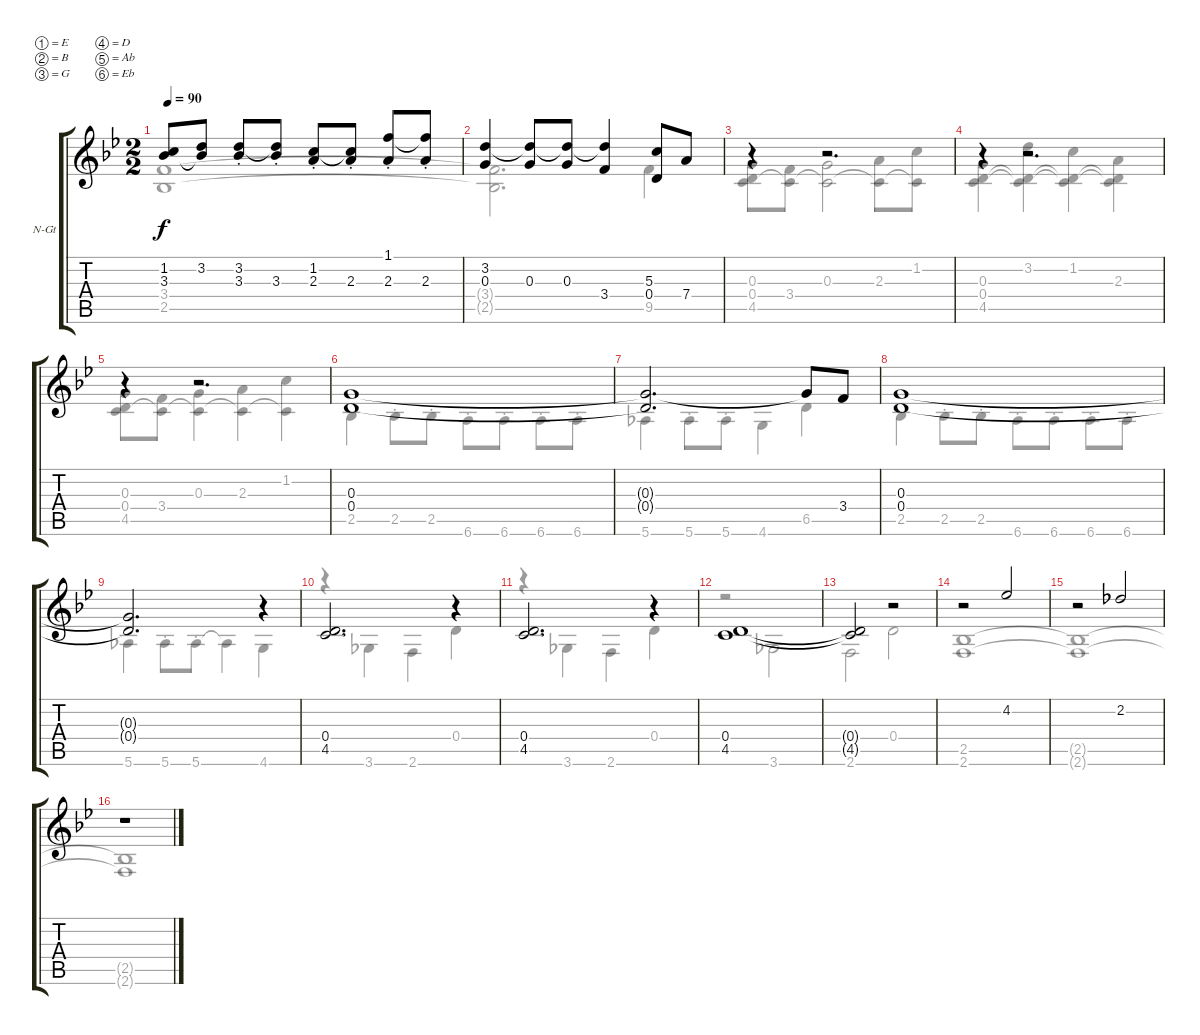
\bracketExtendMode groupsimilarinstruments
\firstSystemTrackNameOrientation horizontal
\otherSystemsTrackNameOrientation horizontal
\track ("Piste 1" "N-Gt") {instrument acousticguitarnylon}
\staff {score tabs}
\tuning (E4 B3 G3 D3 Ab2 Eb2)
\voice
\ts (2 2)
\tempo 90
\clef g2
\ks bb
(1.2 3.3).8{dy f} (3.2 3.3{t}).8 (3.2 3.3{st}).8 (3.2{t} 3.3{st}).8 (1.2 2.3{st}).8 (1.2{t} 2.3{st}).8 (1.1 2.3{st}).8 (1.1{t} 2.3{st}).8 |
(3.2 0.3).4 (0.3 3.2{t}).8 (0.3 3.2{t}).8 (3.2{t} 3.4).4 (5.3 0.4).8 7.4.8 |
r.4 r.2{d} |
r.4 r.2{d} |
r.4 r.2{d} |
(0.3 0.4).1 |
(0.3{t} 0.4{t}).2{d} 0.3{t}.8 3.4.8 |
(0.3 0.4).1 |
(0.3{t} 0.4{t}).2{d} r.4 |
(0.4 4.5).2{d} r.4 |
(0.4 4.5).2{d} r.4 |
(0.4 4.5).1 |
(0.4{t} 4.5{t}).2 r.2 |
r.2 4.2.2 |
r.2 2.2.2 |
r.1
\voice
\clef g2
\ottava regular
\simile none
\ks bb
(3.4 2.5).1{dy f} |
(3.4{t} 2.5{t}).2{d} 9.5.4 |
(0.3 0.4 4.5).8 (3.4 4.5{t}).8 (0.3 4.5{t}).2 (2.3 4.5{t}).8 (1.2 4.5{t}).8 |
(0.3 0.4 4.5).4 (3.2 0.4{t} 4.5{t}).4 (1.2 0.4{t} 4.5{t}).4 (2.3 0.4{t} 4.5{t}).4 |
(0.3 0.4 4.5).8 (3.4 4.5{t}).8 (0.3 4.5{t}).4 (2.3 4.5{t}).4 (1.2 4.5{t}).4 |
2.5.4 2.5{st}.8 2.5{st}.8 6.6{st}.8 6.6{st}.8 6.6{st}.8 6.6{st}.8 |
5.6.4 5.6{st}.8 5.6{st}.8 4.6.4 6.5.4 |
2.5.4 2.5{st}.8 2.5{st}.8 6.6{st}.8 6.6{st}.8 6.6{st}.8 6.6{st}.8 |
5.6.4 5.6{st}.8 5.6{st}.8 5.6{t}.4 4.6.4 |
r.4 3.6.4 2.6.4 0.4.4 |
r.4 3.6.4 2.6.4 0.4.4 |
r.2 3.6.2 |
2.6.2 0.4.2 |
(2.5 2.6).1 |
(2.5{t} 2.6{t}).1 |
(2.5{t} 2.6{t}).1
